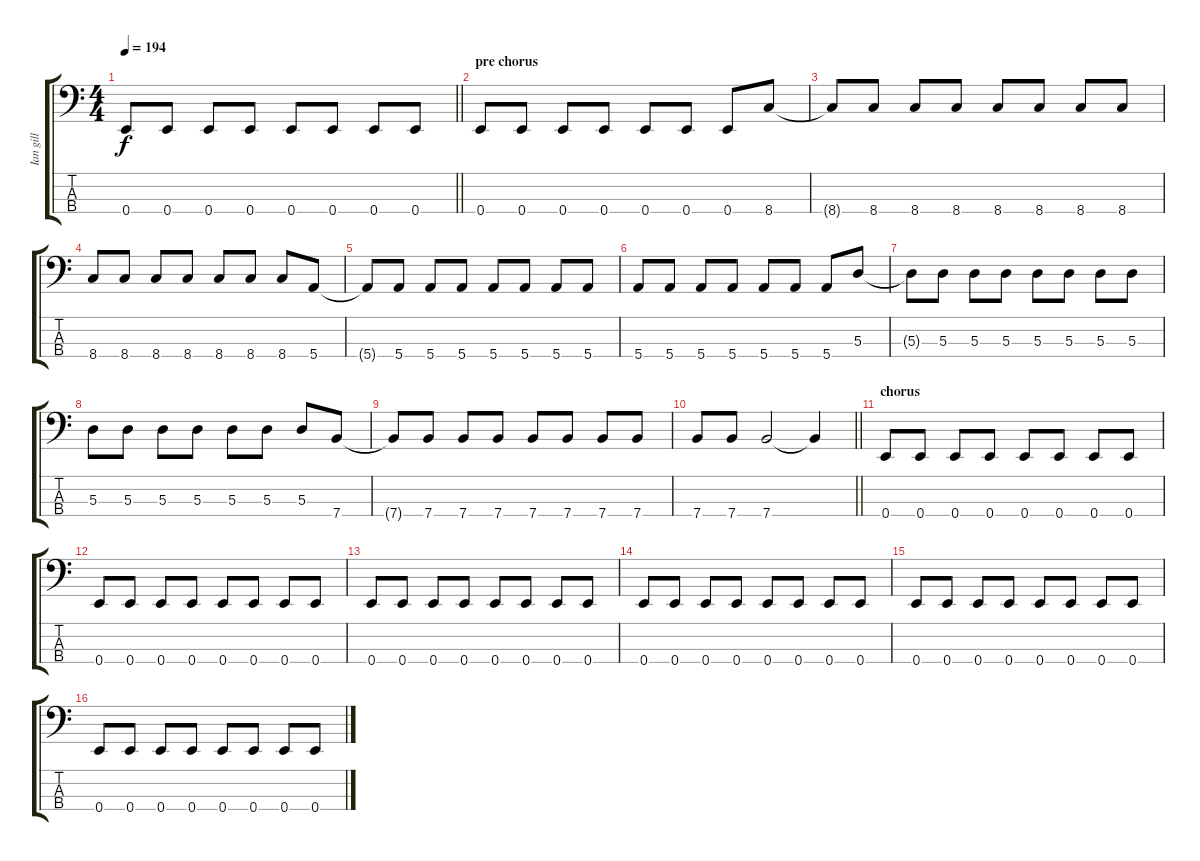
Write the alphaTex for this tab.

\track ("Ian gill" "Ian gill") {instrument electricbasspick}
\staff {score tabs}
\tuning (G2 D2 A1 E1) {hide}
\ts (4 4)
\tempo 194
\clef f4
\barLineRight lightlight
\ks c
0.4.8{dy f} 0.4.8 0.4.8 0.4.8 0.4.8 0.4.8 0.4.8 0.4.8 |
\section ("" "pre chorus")
0.4.8 0.4.8 0.4.8 0.4.8 0.4.8 0.4.8 0.4.8 8.4.8 |
8.4{t}.8 8.4.8 8.4.8 8.4.8 8.4.8 8.4.8 8.4.8 8.4.8 |
8.4.8 8.4.8 8.4.8 8.4.8 8.4.8 8.4.8 8.4.8 5.4.8 |
5.4{t}.8 5.4.8 5.4.8 5.4.8 5.4.8 5.4.8 5.4.8 5.4.8 |
5.4.8 5.4.8 5.4.8 5.4.8 5.4.8 5.4.8 5.4.8 5.3.8 |
5.3{t}.8 5.3.8 5.3.8 5.3.8 5.3.8 5.3.8 5.3.8 5.3.8 |
5.3.8 5.3.8 5.3.8 5.3.8 5.3.8 5.3.8 5.3.8 7.4.8 |
7.4{t}.8 7.4.8 7.4.8 7.4.8 7.4.8 7.4.8 7.4.8 7.4.8 |
\barLineRight lightlight
7.4.8 7.4.8 7.4.2 7.4{t}.4 |
\section ("" "chorus")
0.4.8 0.4.8 0.4.8 0.4.8 0.4.8 0.4.8 0.4.8 0.4.8 |
0.4.8 0.4.8 0.4.8 0.4.8 0.4.8 0.4.8 0.4.8 0.4.8 |
0.4.8 0.4.8 0.4.8 0.4.8 0.4.8 0.4.8 0.4.8 0.4.8 |
0.4.8 0.4.8 0.4.8 0.4.8 0.4.8 0.4.8 0.4.8 0.4.8 |
0.4.8 0.4.8 0.4.8 0.4.8 0.4.8 0.4.8 0.4.8 0.4.8 |
0.4.8 0.4.8 0.4.8 0.4.8 0.4.8 0.4.8 0.4.8 0.4.8
